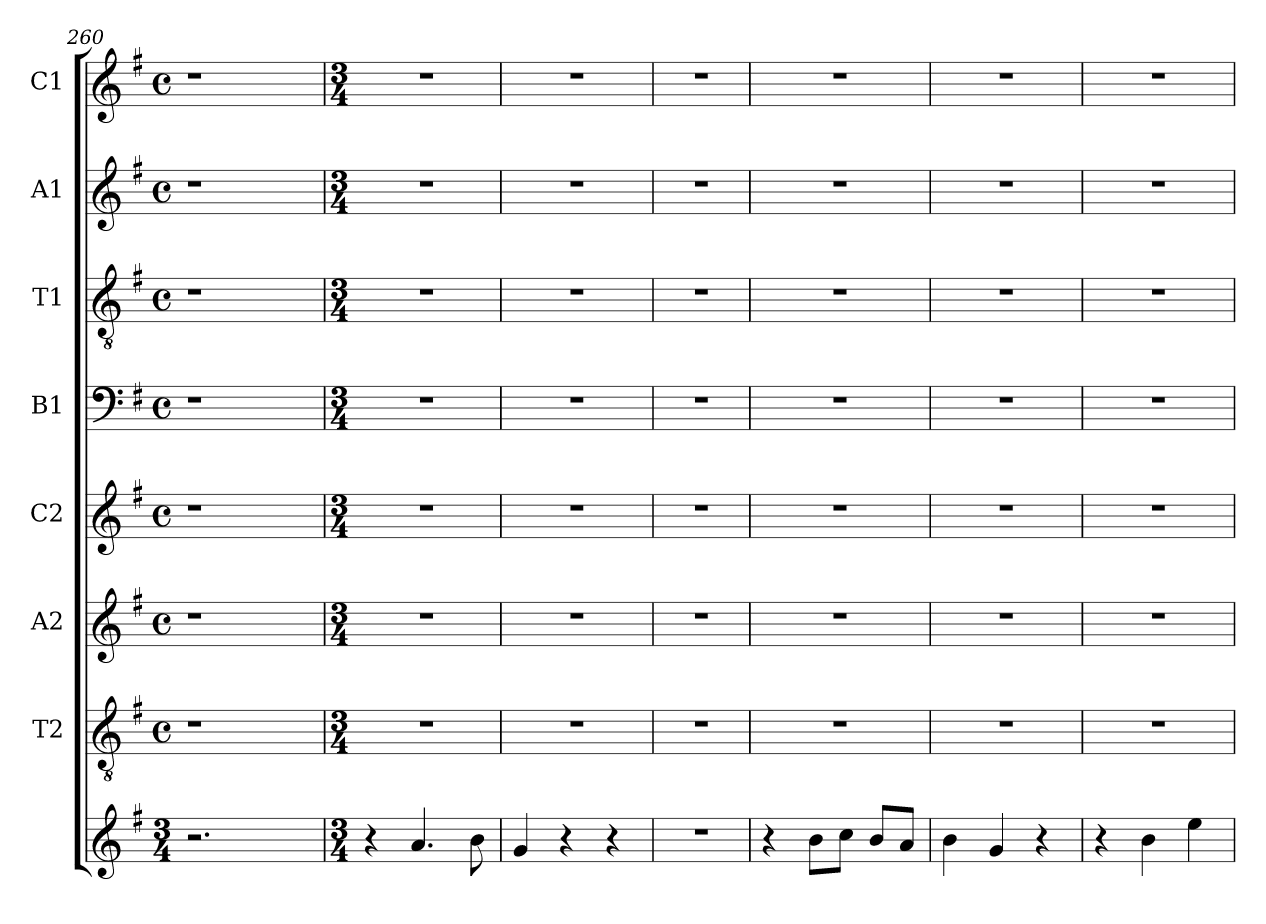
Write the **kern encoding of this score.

**kern	**kern	**kern	**kern	**kern	**kern	**kern	**kern
*part8	*part7	*part6	*part5	*part4	*part3	*part2	*part1
*staff8	*staff7	*staff6	*staff5	*staff4	*staff3	*staff2	*staff1
*	*I"T2	*I"A2	*I"C2	*I"B1	*I"T1	*I"A1	*I"C1
*	*I'T2	*I'A2	*I'C2	*I'B1	*I'T1	*I'A1	*I'C1
*clefG2	*clefGv2	*clefG2	*clefG2	*clefF4	*clefGv2	*clefG2	*clefG2
*k[f#]	*k[f#]	*k[f#]	*k[f#]	*k[f#]	*k[f#]	*k[f#]	*k[f#]
*G:	*G:	*G:	*G:	*G:	*G:	*G:	*G:
*M3/4	*M4/4	*M4/4	*M4/4	*M4/4	*M4/4	*M4/4	*M4/4
*	*met(c)	*met(c)	*met(c)	*met(c)	*met(c)	*met(c)	*met(c)
=260	=260	=260	=260	=260	=260	=260	=260
2.r	1r	1r	1r	1r	1r	1r	1r
4ryy	.	.	.	.	.	.	.
!!LO:LB:g=z
=261	=261	=261	=261	=261	=261	=261	=261
*M3/4	*M3/4	*M3/4	*M3/4	*M3/4	*M3/4	*M3/4	*M3/4
4r	2.r	2.r	2.r	2.r	2.r	2.r	2.r
4.a/	.	.	.	.	.	.	.
8b\	.	.	.	.	.	.	.
=262	=262	=262	=262	=262	=262	=262	=262
4g/	2.r	2.r	2.r	2.r	2.r	2.r	2.r
4r	.	.	.	.	.	.	.
4r	.	.	.	.	.	.	.
=263	=263	=263	=263	=263	=263	=263	=263
!LO:N:vis=1	!	!	!	!	!	!	!
2.r	2.r	2.r	2.r	2.r	2.r	2.r	2.r
=264	=264	=264	=264	=264	=264	=264	=264
4r	2.r	2.r	2.r	2.r	2.r	2.r	2.r
8b\L	.	.	.	.	.	.	.
8cc\J	.	.	.	.	.	.	.
8b/L	.	.	.	.	.	.	.
8a/J	.	.	.	.	.	.	.
=265	=265	=265	=265	=265	=265	=265	=265
4b\	2.r	2.r	2.r	2.r	2.r	2.r	2.r
4g/	.	.	.	.	.	.	.
4r	.	.	.	.	.	.	.
=266	=266	=266	=266	=266	=266	=266	=266
4r	2.r	2.r	2.r	2.r	2.r	2.r	2.r
4b\	.	.	.	.	.	.	.
4ee\	.	.	.	.	.	.	.
=	=	=	=	=	=	=	=
*-	*-	*-	*-	*-	*-	*-	*-
